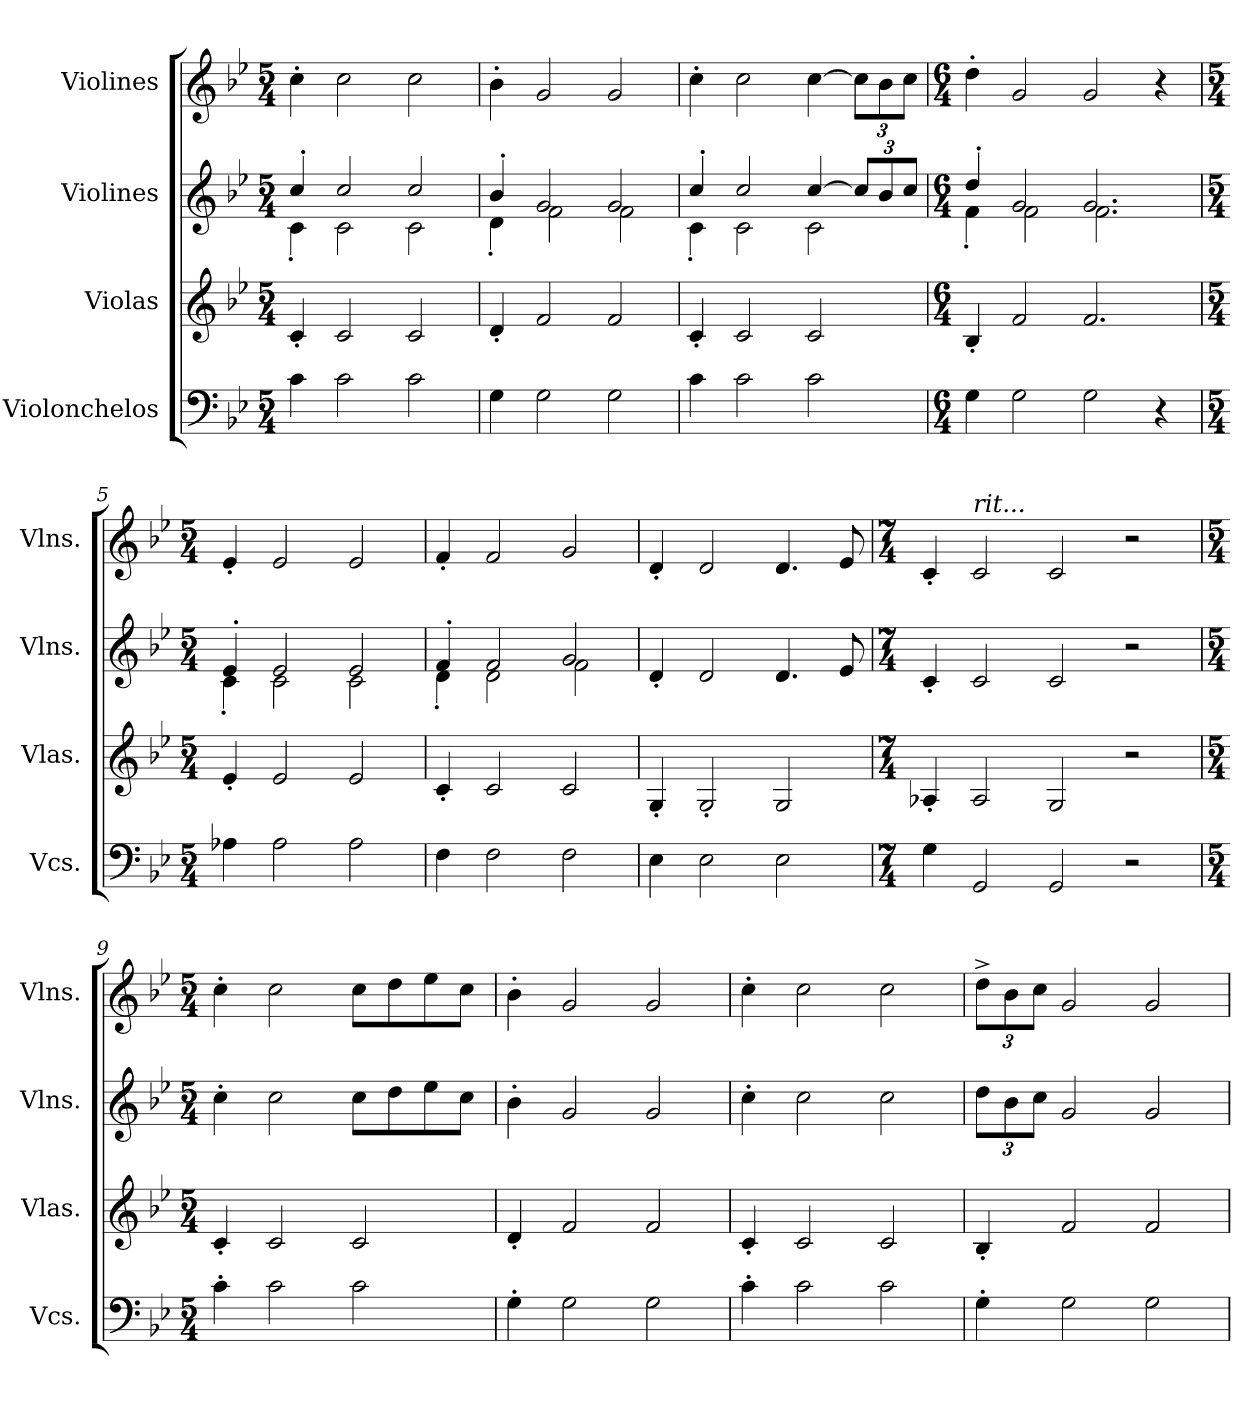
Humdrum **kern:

**kern	**kern	**kern	**kern
*part4	*part3	*part2	*part1
*staff4	*staff3	*staff2	*staff1
*I"Violonchelos	*I"Violas	*I"Violines	*I"Violines
*I'Vcs.	*I'Vlas.	*I'Vlns.	*I'Vlns.
*clefF4	*clefG2	*clefG2	*clefG2
*k[b-e-]	*k[b-e-]	*k[b-e-]	*k[b-e-]
*M5/4	*M5/4	*M5/4	*M5/4
*MM160	*MM160	*MM160	*MM160
=1	=1	=1	=1
*	*	*^	*
4c\	4c'/	4cc'/	4c'\	4cc'\
2c\	2c/	2cc/	2c\	2cc\
2c\	2c/	2cc/	2c\	2cc\
=2	=2	=2	=2	=2
4G\	4d'/	4b-'/	4d'\	4b-'\
2G\	2f/	2g/	2f\	2g/
2G\	2f/	2g/	2f\	2g/
=3	=3	=3	=3	=3
4c\	4c'/	4cc'/	4c'\	4cc'\
2c\	2c/	2cc/	2c\	2cc\
2c\	2c/	[4cc/	2c\	[4cc\
*	*	*Xbrackettup	*	*Xbrackettup
.	.	12cc/L]	.	12cc\L]
.	.	12b-/	.	12b-\
.	.	12cc/J	.	12cc\J
=4	=4	=4	=4	=4
*M6/4	*M6/4	*M6/4	*	*M6/4
4G\	4B-'/	4dd'/	4f'\	4dd'\
2G\	2f/	2g/	2f\	2g/
2G\	2.f/	2.g/	2.f\	2g/
4r	.	.	.	4r
!!LO:LB:g=z
=5	=5	=5	=5	=5
*M5/4	*M5/4	*M5/4	*	*M5/4
4A-X\	4e-'/	4e-'/	4c'\	4e-'/
2A-\	2e-/	2e-/	2c\	2e-/
2A-\	2e-/	2e-/	2c\	2e-/
=6	=6	=6	=6	=6
4F\	4c'/	4f'/	4d'\	4f'/
2F\	2c/	2f/	2d\	2f/
2F\	2c/	2g/	2f\	2g/
*	*	*v	*v	*
=7	=7	=7	=7
4E-\	4G'/	4d'/	4d'/
2E-\	2G'/	2d/	2d/
2E-\	2G/	4.d/	4.d/
.	.	8e-/	8e-/
=8	=8	=8	=8
*M7/4	*M7/4	*M7/4	*M7/4
4G\	4A-X'/	4c'/	4c'/
*	*	*	*MM100
!	!	!	!LO:TX:a:i:t=rit...
2GG/	2A-/	2c/	2c/
2GG/	2G/	2c/	2c/
2r	2r	2r	2r
=9	=9	=9	=9
*M5/4	*M5/4	*M5/4	*M5/4
*	*	*	*MM160
4c'\	4c'/	4cc'\	4cc'\
2c\	2c/	2cc\	2cc\
2c\	2c/	8cc\L	8cc\L
.	.	8dd\	8dd\
.	.	8ee-\	8ee-\
.	.	8cc\J	8cc\J
!!LO:LB:g=z
=10	=10	=10	=10
4G'\	4d'/	4b-'\	4b-'\
2G\	2f/	2g/	2g/
2G\	2f/	2g/	2g/
=11	=11	=11	=11
4c'\	4c'/	4cc'\	4cc'\
2c\	2c/	2cc\	2cc\
2c\	2c/	2cc\	2cc\
=12	=12	=12	=12
4G'\	4B-'/	12dd\L	12dd^\L
.	.	12b-\	12b-\
.	.	12cc\J	12cc\J
2G\	2f/	2g/	2g/
2G\	2f/	2g/	2g/
=	=	=	=
*-	*-	*-	*-
